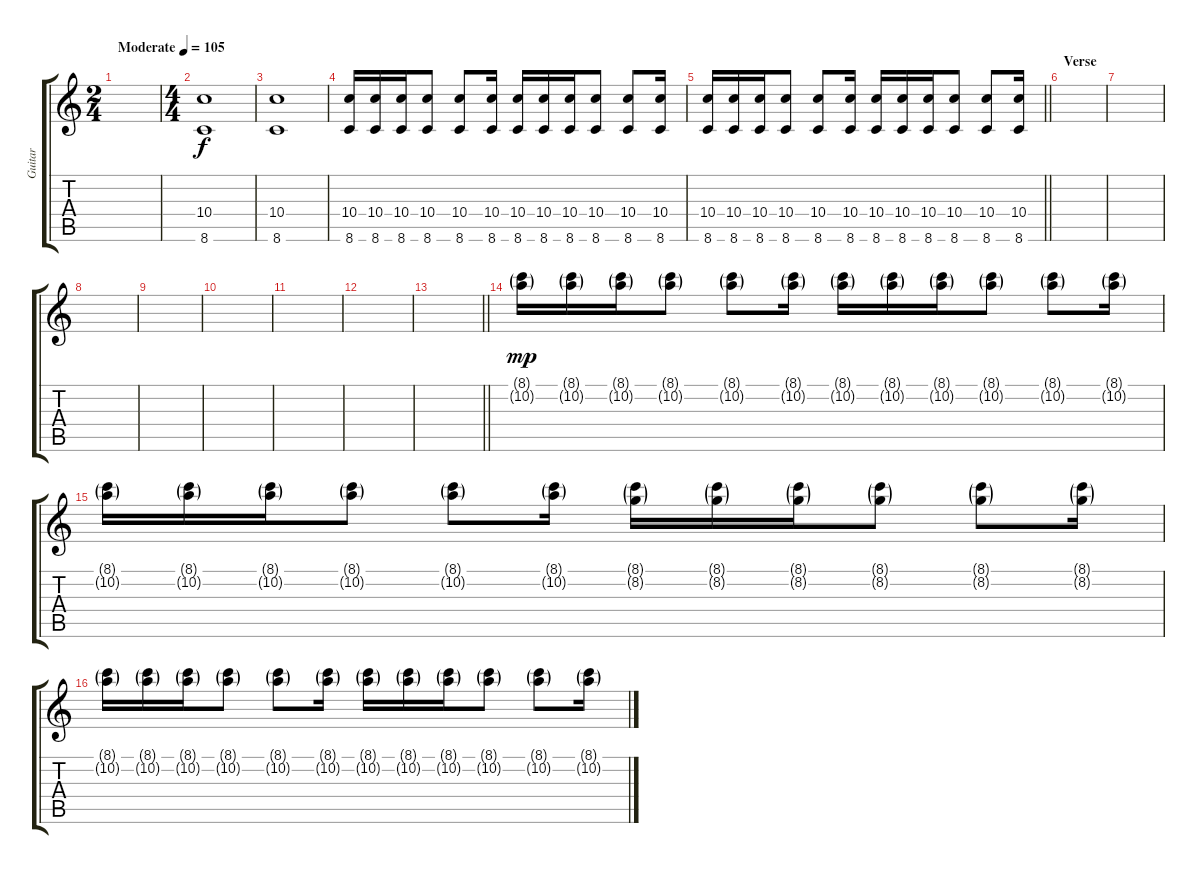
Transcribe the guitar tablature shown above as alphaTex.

\track ("Guitar" "Guitar") {instrument electricguitarjazz}
\staff {score tabs}
\tuning (E4 B3 G3 D3 A2 E2) {hide}
\ts (2 4)
\tempo (105 "Moderate")
\clef g2
\ks c
|
\ts (4 4)
(10.4 8.6).1 |
(10.4 8.6).1 |
(10.4 8.6).16 (10.4 8.6).16 (10.4 8.6).16 (10.4 8.6).8 (10.4 8.6).8 (10.4 8.6).16 (10.4 8.6).16 (10.4 8.6).16 (10.4 8.6).16 (10.4 8.6).8 (10.4 8.6).8 (10.4 8.6).16 |
\barLineRight lightlight
(10.4 8.6).16 (10.4 8.6).16 (10.4 8.6).16 (10.4 8.6).8 (10.4 8.6).8 (10.4 8.6).16 (10.4 8.6).16 (10.4 8.6).16 (10.4 8.6).16 (10.4 8.6).8 (10.4 8.6).8 (10.4 8.6).16 |
\section ("" "Verse")
|
|
|
|
|
|
|
\barLineRight lightlight
|
(8.1{g} 10.2{g}).16{dy mp} (8.1{g} 10.2{g}).16 (8.1{g} 10.2{g}).16 (8.1{g} 10.2{g}).8 (8.1{g} 10.2{g}).8 (8.1{g} 10.2{g}).16 (8.1{g} 10.2{g}).16 (8.1{g} 10.2{g}).16 (8.1{g} 10.2{g}).16 (8.1{g} 10.2{g}).8 (8.1{g} 10.2{g}).8 (8.1{g} 10.2{g}).16 |
(8.1{g} 10.2{g}).16 (8.1{g} 10.2{g}).16 (8.1{g} 10.2{g}).16 (8.1{g} 10.2{g}).8 (8.1{g} 10.2{g}).8 (8.1{g} 10.2{g}).16 (8.1{g} 8.2{g}).16 (8.1{g} 8.2{g}).16 (8.1{g} 8.2{g}).16 (8.1{g} 8.2{g}).8 (8.1{g} 8.2{g}).8 (8.1{g} 8.2{g}).16 |
(8.1{g} 10.2{g}).16 (8.1{g} 10.2{g}).16 (8.1{g} 10.2{g}).16 (8.1{g} 10.2{g}).8 (8.1{g} 10.2{g}).8 (8.1{g} 10.2{g}).16 (8.1{g} 10.2{g}).16 (8.1{g} 10.2{g}).16 (8.1{g} 10.2{g}).16 (8.1{g} 10.2{g}).8 (8.1{g} 10.2{g}).8 (8.1{g} 10.2{g}).16
